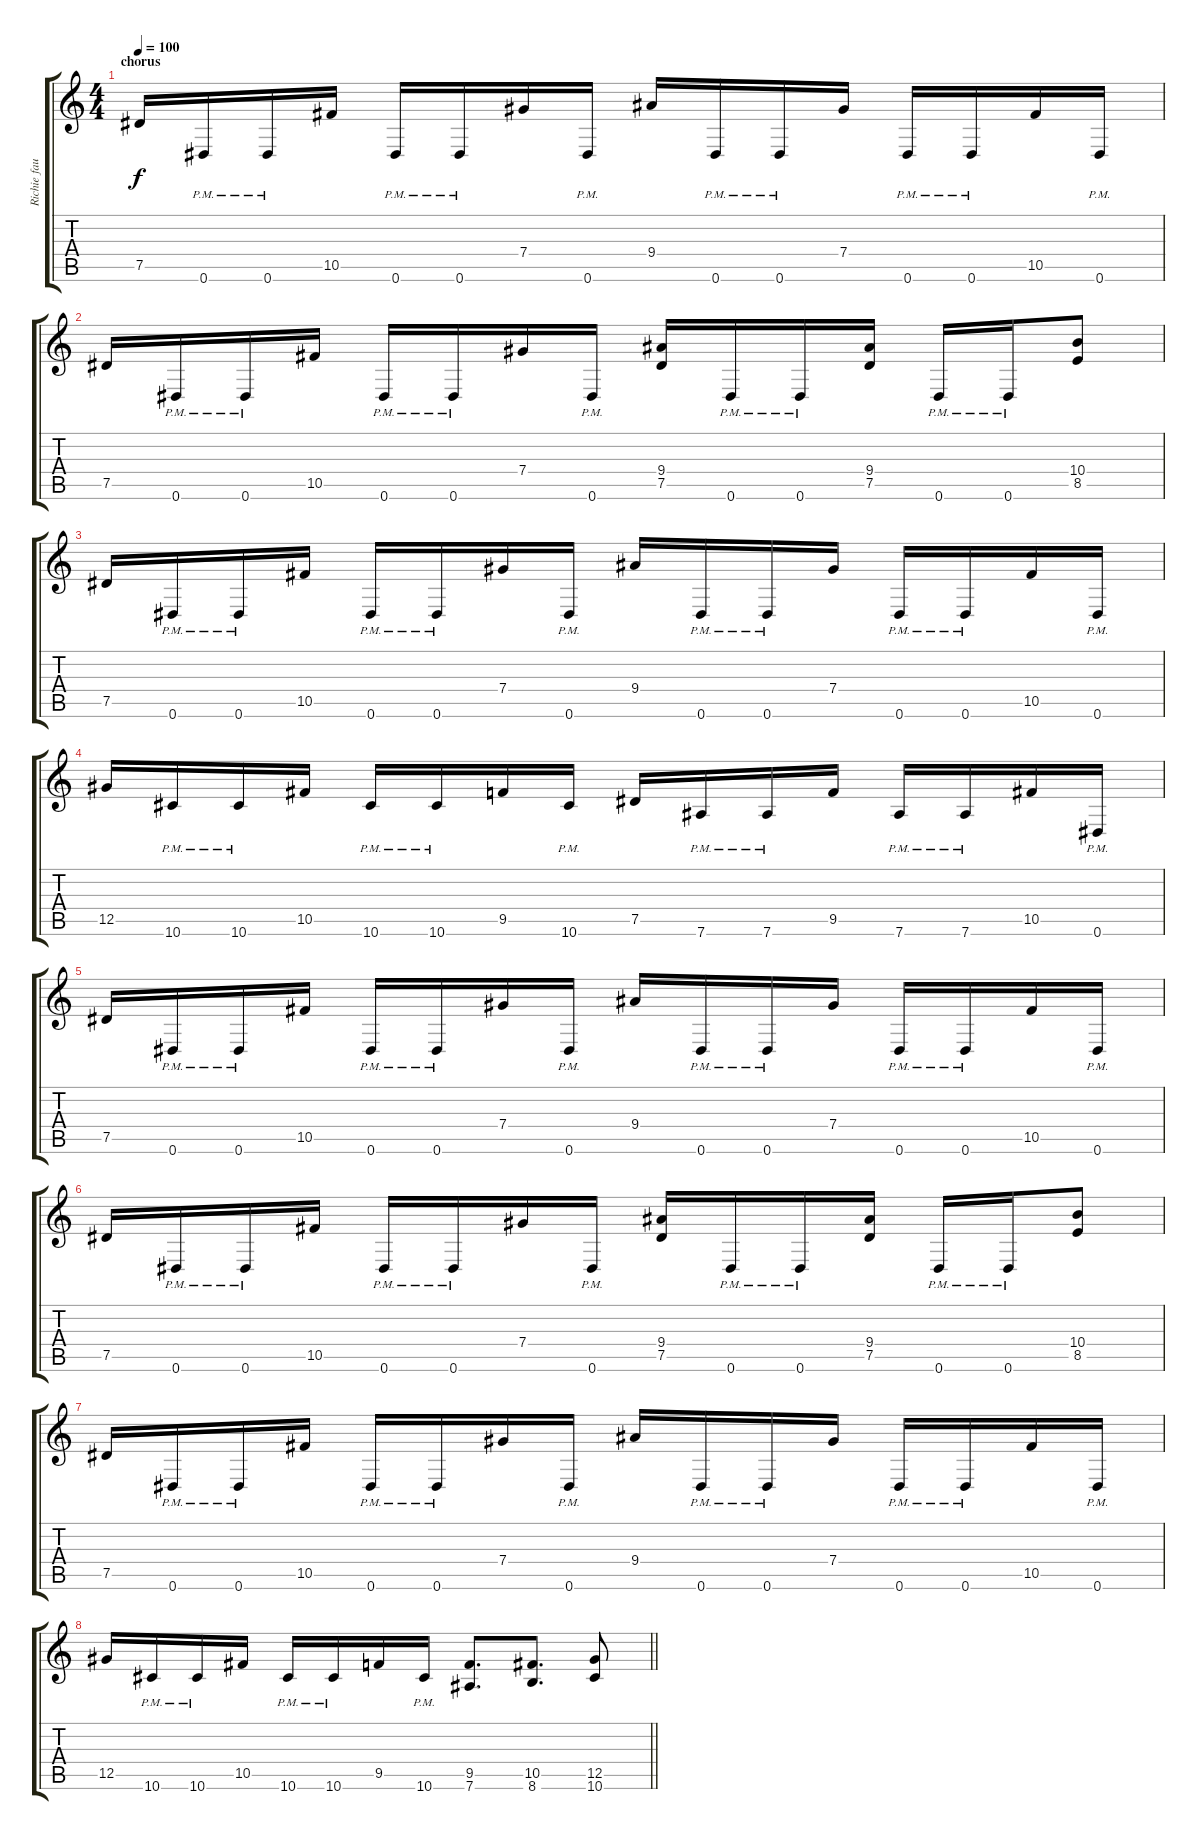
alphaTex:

\track ("Richie faulkner" "Richie fau") {instrument distortionguitar}
\staff {score tabs}
\tuning (Eb4 Bb3 Gb3 Db3 Ab2 Eb2) {hide}
\ts (4 4)
\section ("" "chorus")
\tempo 100
\clef g2
\ks c
7.5.16{dy f} 0.6{pm}.16 0.6{pm}.16 10.5.16 0.6{pm}.16 0.6{pm}.16 7.4.16 0.6{pm}.16 9.4.16 0.6{pm}.16 0.6{pm}.16 7.4.16 0.6{pm}.16 0.6{pm}.16 10.5.16 0.6{pm}.16 |
7.5.16 0.6{pm}.16 0.6{pm}.16 10.5.16 0.6{pm}.16 0.6{pm}.16 7.4.16 0.6{pm}.16 (9.4 7.5).16 0.6{pm}.16 0.6{pm}.16 (9.4 7.5).16 0.6{pm}.16 0.6{pm}.16 (10.4 8.5).8 |
7.5.16 0.6{pm}.16 0.6{pm}.16 10.5.16 0.6{pm}.16 0.6{pm}.16 7.4.16 0.6{pm}.16 9.4.16 0.6{pm}.16 0.6{pm}.16 7.4.16 0.6{pm}.16 0.6{pm}.16 10.5.16 0.6{pm}.16 |
12.5.16 10.6{pm}.16 10.6{pm}.16 10.5.16 10.6{pm}.16 10.6{pm}.16 9.5.16 10.6{pm}.16 7.5.16 7.6{pm}.16 7.6{pm}.16 9.5.16 7.6{pm}.16 7.6{pm}.16 10.5.16 0.6{pm}.16 |
7.5.16 0.6{pm}.16 0.6{pm}.16 10.5.16 0.6{pm}.16 0.6{pm}.16 7.4.16 0.6{pm}.16 9.4.16 0.6{pm}.16 0.6{pm}.16 7.4.16 0.6{pm}.16 0.6{pm}.16 10.5.16 0.6{pm}.16 |
7.5.16 0.6{pm}.16 0.6{pm}.16 10.5.16 0.6{pm}.16 0.6{pm}.16 7.4.16 0.6{pm}.16 (9.4 7.5).16 0.6{pm}.16 0.6{pm}.16 (9.4 7.5).16 0.6{pm}.16 0.6{pm}.16 (10.4 8.5).8 |
7.5.16 0.6{pm}.16 0.6{pm}.16 10.5.16 0.6{pm}.16 0.6{pm}.16 7.4.16 0.6{pm}.16 9.4.16 0.6{pm}.16 0.6{pm}.16 7.4.16 0.6{pm}.16 0.6{pm}.16 10.5.16 0.6{pm}.16 |
\barLineRight lightlight
12.5.16 10.6{pm}.16 10.6{pm}.16 10.5.16 10.6{pm}.16 10.6{pm}.16 9.5.16 10.6{pm}.16 (9.5 7.6).8{d} (10.5 8.6).8{d} (12.5 10.6).8
